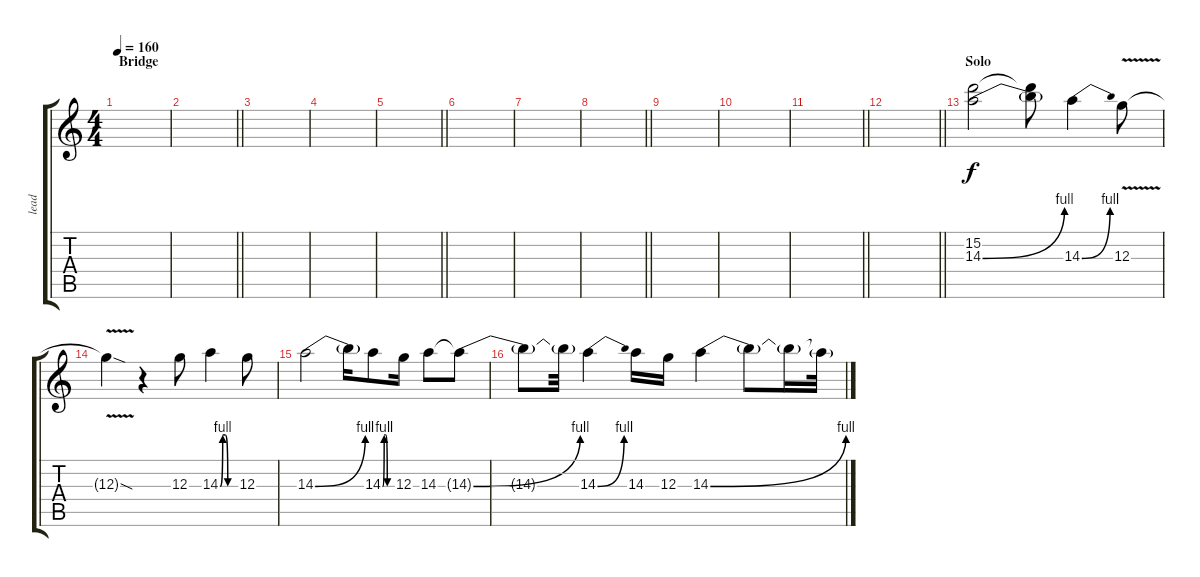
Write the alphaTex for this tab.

\track ("lead" "lead") {instrument distortionguitar}
\staff {score tabs}
\tuning (E4 B3 G3 D3 A2 E2) {hide}
\ts (4 4)
\section ("" "Bridge")
\tempo 160
\clef g2
\ks c
|
\barLineRight lightlight
|
|
|
\barLineRight lightlight
|
|
|
\barLineRight lightlight
|
|
|
\barLineRight lightlight
|
\barLineRight lightlight
|
\section ("" "Solo")
(15.2 14.3{be (bend 0 0 60 4)}).2{volume 16} (15.2{t} 14.3{t}).8 14.3{be (bend 0 0 60 4)}.4 12.3{v}.8 |
12.3{sod t}.4 r.4 12.3.8 14.3{be (custom 0 0 10 4 20 4 30 0 60 0)}.4 12.3.8 |
14.3{be (bend 0 0 60 4)}.2 14.3{t}.16 14.3{be (custom 0 0 10 4 20 4 30 0 60 0)}.8 12.3.16 14.3.8 14.3{be (bend 0 0 60 4) t}.8 |
14.3{t}.8 14.3{t}.32 14.3{be (bend 0 0 60 4)}.4 14.3.16 12.3.16 14.3{be (bend 0 0 60 4)}.4 14.3{t}.8 14.3{t}.16 14.3{t}.32
